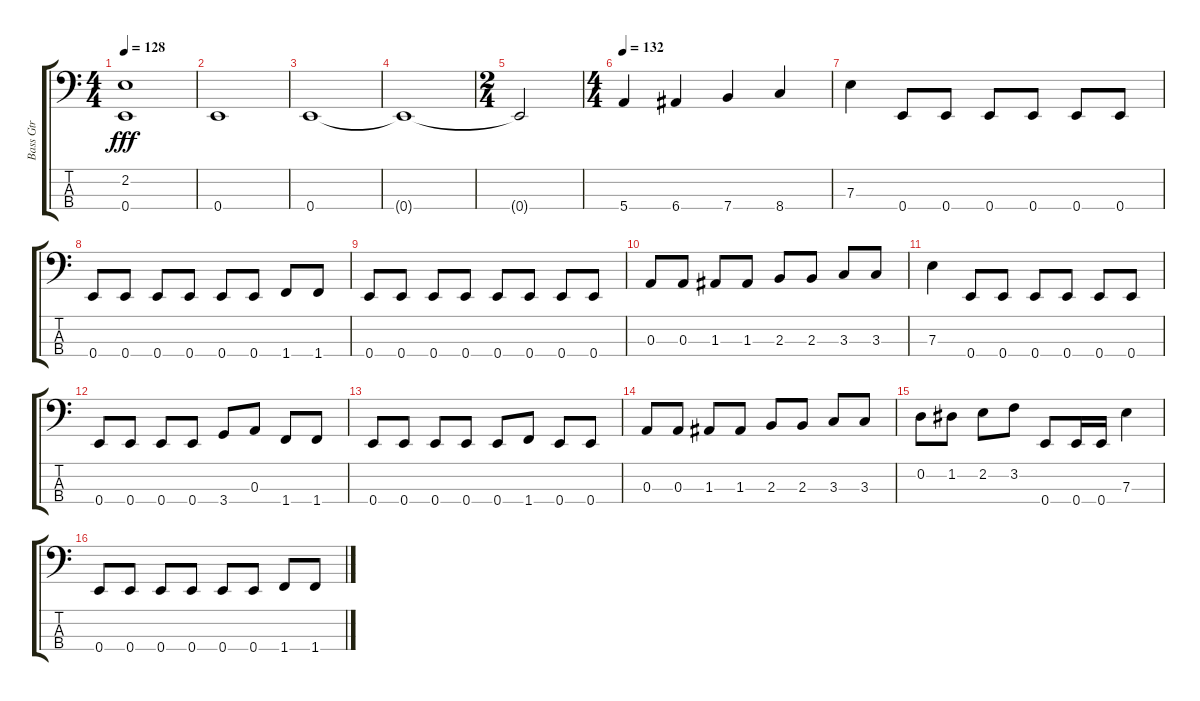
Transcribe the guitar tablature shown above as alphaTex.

\track ("Bass Gtr" "Bass Gtr") {instrument electricbasspick}
\staff {score tabs}
\tuning (G2 D2 A1 E1) {hide}
\ts (4 4)
\tempo 128
\clef f4
\ks c
(2.2 0.4).1{dy fff} |
0.4.1 |
0.4.1 |
0.4{t}.1 |
\ts (2 4)
0.4{t}.2 |
\ts (4 4)
\tempo 132
5.4.4 6.4.4 7.4.4 8.4.4 |
7.3.4 0.4.8 0.4.8 0.4.8 0.4.8 0.4.8 0.4.8 |
0.4.8 0.4.8 0.4.8 0.4.8 0.4.8 0.4.8 1.4.8 1.4.8 |
0.4.8 0.4.8 0.4.8 0.4.8 0.4.8 0.4.8 0.4.8 0.4.8 |
0.3.8 0.3.8 1.3.8 1.3.8 2.3.8 2.3.8 3.3.8 3.3.8 |
7.3.4 0.4.8 0.4.8 0.4.8 0.4.8 0.4.8 0.4.8 |
0.4.8 0.4.8 0.4.8 0.4.8 3.4.8 0.3.8 1.4.8 1.4.8 |
0.4.8 0.4.8 0.4.8 0.4.8 0.4.8 1.4.8 0.4.8 0.4.8 |
0.3.8 0.3.8 1.3.8 1.3.8 2.3.8 2.3.8 3.3.8 3.3.8 |
0.2.8 1.2.8 2.2.8 3.2.8 0.4.8 0.4.16 0.4.16 7.3.4 |
0.4.8 0.4.8 0.4.8 0.4.8 0.4.8 0.4.8 1.4.8 1.4.8
